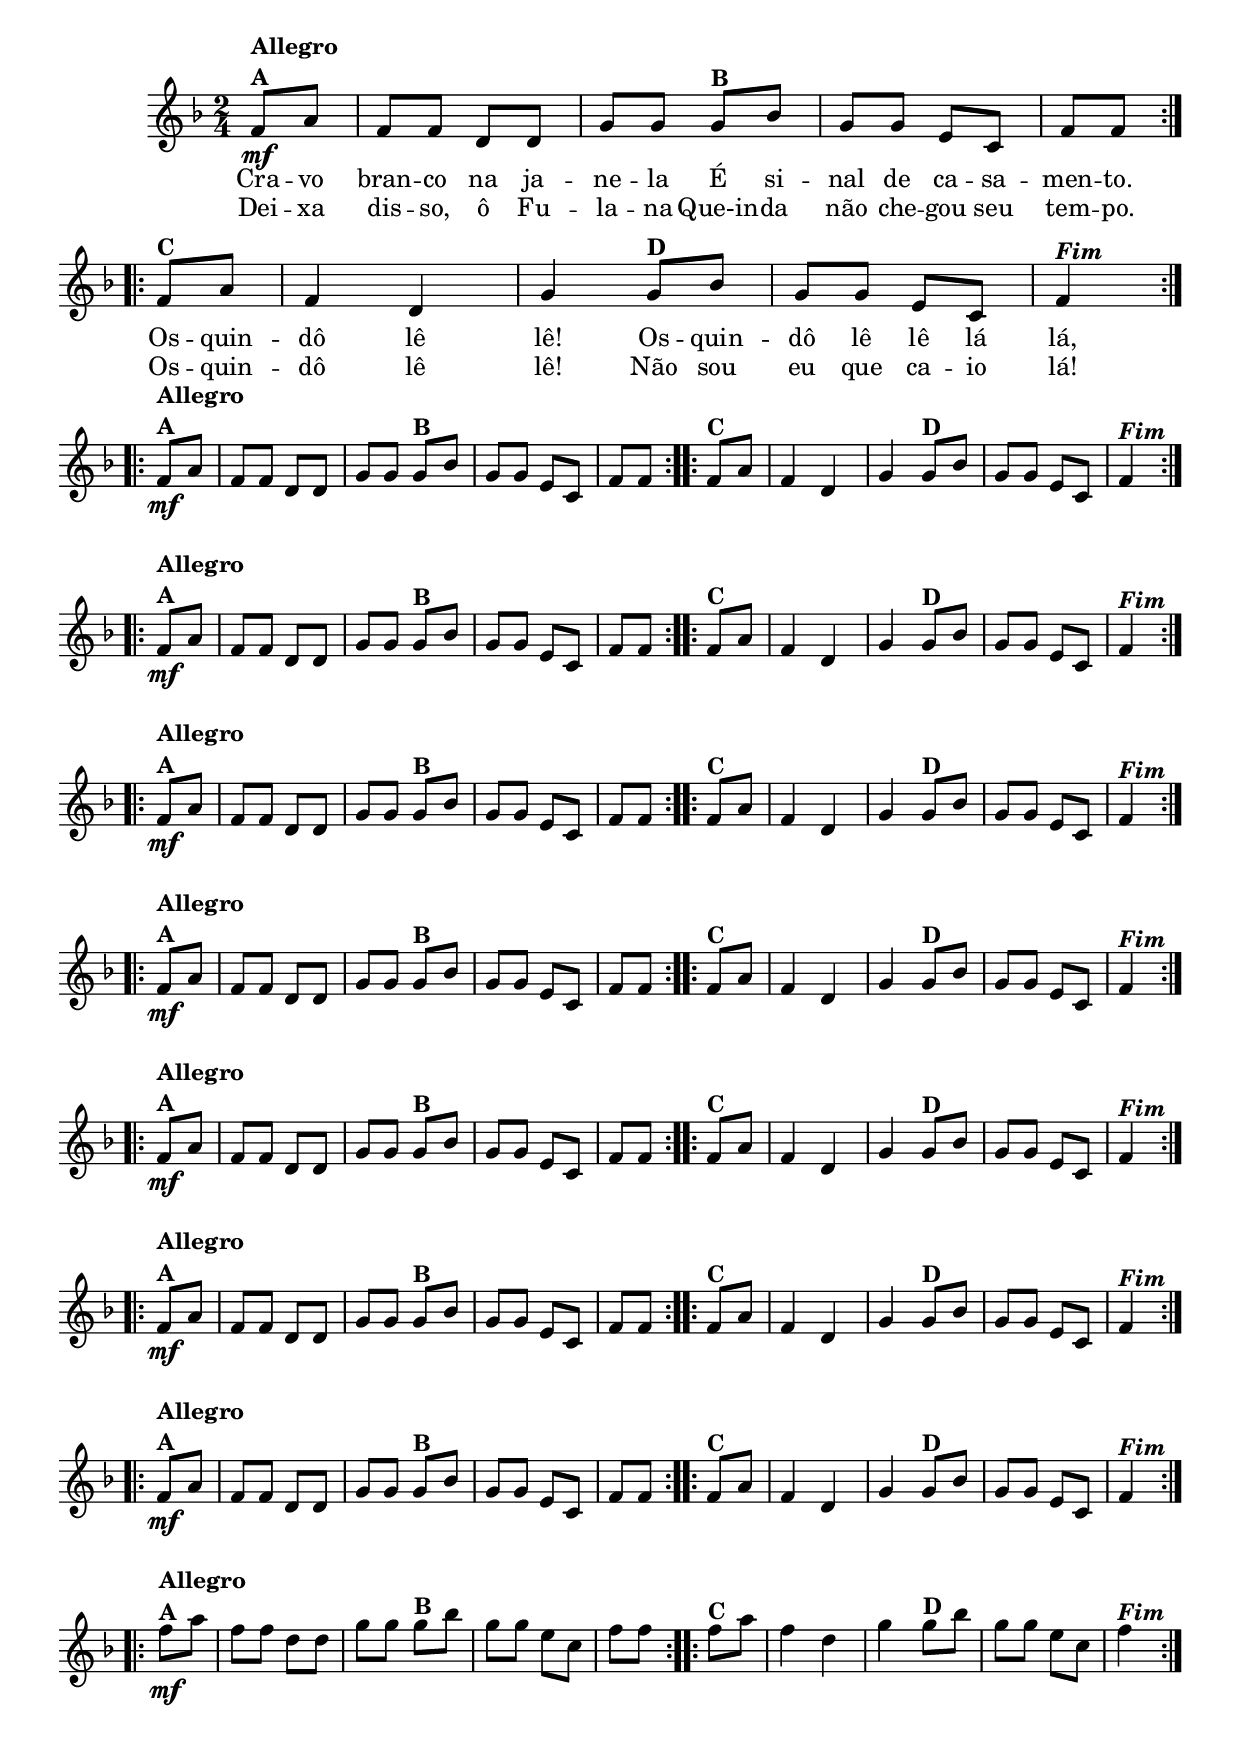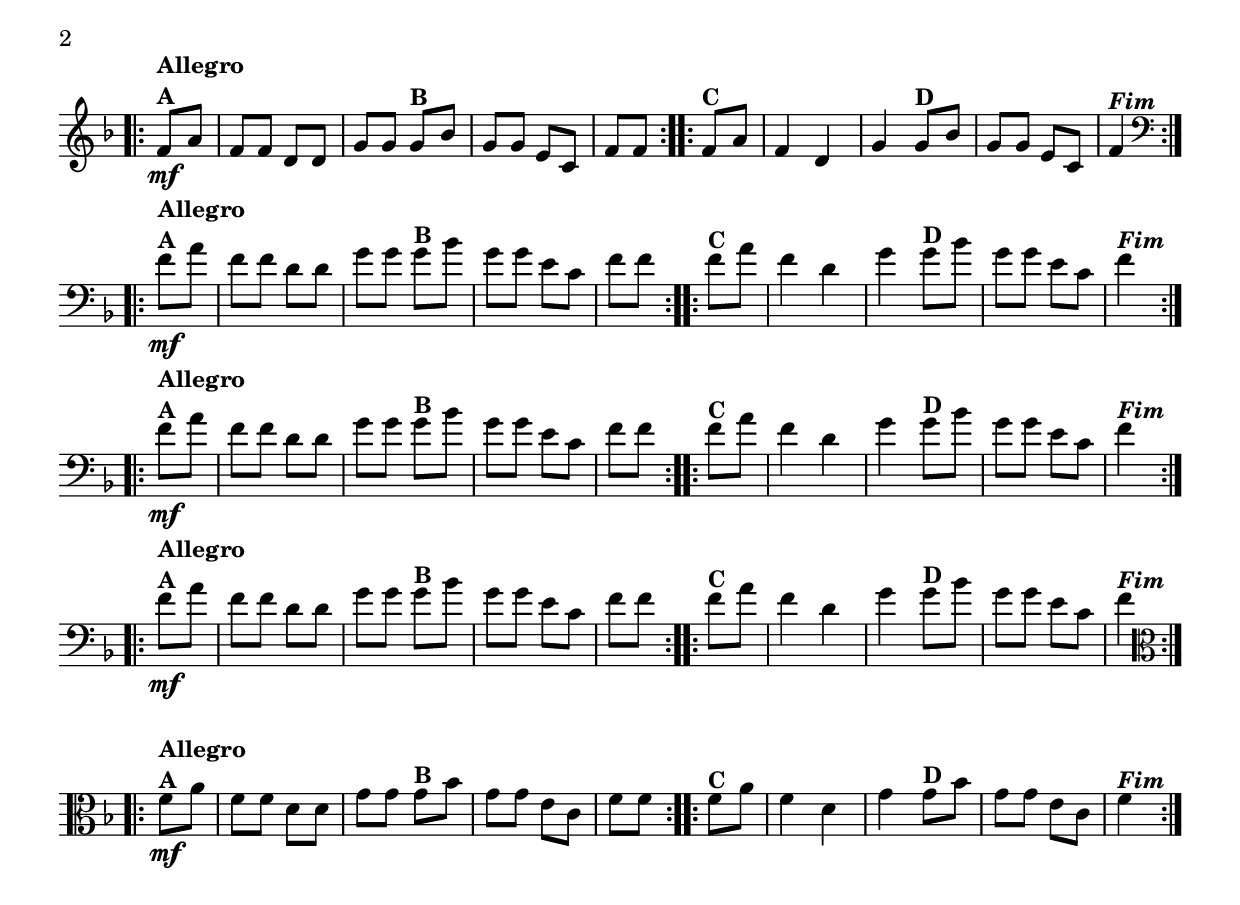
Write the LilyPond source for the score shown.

% -*- coding: utf-8 -*-

\version "2.16.0"

%%#(set-global-staff-size 16)

                                %\header {title = "Cravo branco na janela"}

<<
  \override Score.BarNumber #'transparent = ##t

  \context Voice = melody \relative c' {


    \override Staff.TimeSignature #'style = #'()
    \time 2/4
    \key f \major
    \partial 8*2

                                % CLARINETE

    \tag #'cl {

      \repeat volta 2 {
	f8\mf^\markup {\column {\bold {Allegro  A}}} a 
	f f d d g g 
	g8^\markup {\bold B} bes g g e c f f 


      }


      \context Voice = verse {

        \repeat volta 2 {
          f8^\markup {\bold C} a f4 d g
          g8^\markup {\bold D} bes g g e c f4^\markup  { \italic \bold Fim  }

	}
        \break

      }


    }

                                % FLAUTA

    \tag #'fl {

      \repeat volta 2 {
	f8\mf^\markup {\column {\bold {Allegro  A}}} a 
	f f d d g g 
	g8^\markup {\bold B} bes g g e c f f 


      }


      \context Voice = verse {

        \repeat volta 2 {
          f8^\markup {\bold C} a f4 d g
          g8^\markup {\bold D} bes g g e c f4^\markup  { \italic \bold Fim  }

	}
        \break

      }


    }

                                % OBOÉ

    \tag #'ob {

      \repeat volta 2 {
	f8\mf^\markup {\column {\bold {Allegro  A}}} a 
	f f d d g g 
	g8^\markup {\bold B} bes g g e c f f 


      }


      \context Voice = verse {

        \repeat volta 2 {
          f8^\markup {\bold C} a f4 d g
          g8^\markup {\bold D} bes g g e c f4^\markup  { \italic \bold Fim  }

	}
        \break

      }


    }

                                % SAX ALTO

    \tag #'saxa {

      \repeat volta 2 {
	f8\mf^\markup {\column {\bold {Allegro  A}}} a 
	f f d d g g 
	g8^\markup {\bold B} bes g g e c f f 


      }


      \context Voice = verse {

        \repeat volta 2 {
          f8^\markup {\bold C} a f4 d g
          g8^\markup {\bold D} bes g g e c f4^\markup  { \italic \bold Fim  }

	}
        \break

      }


    }

                                % SAX TENOR

    \tag #'saxt {

      \repeat volta 2 {
	f8\mf^\markup {\column {\bold {Allegro  A}}} a 
	f f d d g g 
	g8^\markup {\bold B} bes g g e c f f 


      }


      \context Voice = verse {

        \repeat volta 2 {
          f8^\markup {\bold C} a f4 d g
          g8^\markup {\bold D} bes g g e c f4^\markup  { \italic \bold Fim  }

	}
        \break

      }


    }

                                % SAX GENES

    \tag #'saxg {

      \repeat volta 2 {
	f8\mf^\markup {\column {\bold {Allegro  A}}} a 
	f f d d g g 
	g8^\markup {\bold B} bes g g e c f f 


      }


      \context Voice = verse {

        \repeat volta 2 {
          f8^\markup {\bold C} a f4 d g
          g8^\markup {\bold D} bes g g e c f4^\markup  { \italic \bold Fim  }

	}
        \break

      }


    }

                                % TROMPETE

    \tag #'tpt {

      \repeat volta 2 {
	f8\mf^\markup {\column {\bold {Allegro  A}}} a 
	f f d d g g 
	g8^\markup {\bold B} bes g g e c f f 


      }


      \context Voice = verse {

        \repeat volta 2 {
          f8^\markup {\bold C} a f4 d g
          g8^\markup {\bold D} bes g g e c f4^\markup  { \italic \bold Fim  }

	}
        \break

      }


    }

                                % TROMPA

    \tag #'tpa {

      \repeat volta 2 {
	f8\mf^\markup {\column {\bold {Allegro  A}}} a 
	f f d d g g 
	g8^\markup {\bold B} bes g g e c f f 


      }


      \context Voice = verse {

        \repeat volta 2 {
          f8^\markup {\bold C} a f4 d g
          g8^\markup {\bold D} bes g g e c f4^\markup  { \italic \bold Fim  }

	}
        \break

      }


    }
                                % TROMPA OP AGUDO

    \tag #'tpaopag {

      \repeat volta 2 {
	f'8\mf^\markup {\column {\bold {Allegro  A}}} a 
	f f d d g g 
	g8^\markup {\bold B} bes g g e c f f 


      }


      \context Voice = verse {

        \repeat volta 2 {
          f8^\markup {\bold C} a f4 d g
          g8^\markup {\bold D} bes g g e c f4^\markup  { \italic \bold Fim  }

	}
        \break

      }


    }

                                % TROMPA OP

    \tag #'tpaop {

      \repeat volta 2 {
	f,8\mf^\markup {\column {\bold {Allegro  A}}} a 
	f f d d g g 
	g8^\markup {\bold B} bes g g e c f f 


      }


      \context Voice = verse {

        \repeat volta 2 {
          f8^\markup {\bold C} a f4 d g
          g8^\markup {\bold D} bes g g e c f4^\markup  { \italic \bold Fim  }

	}
        \break

      }


    }

                                % TROMBONE

    \tag #'tbn {
      \clef bass

      \repeat volta 2 {
	f8\mf^\markup {\column {\bold {Allegro  A}}} a 
	f f d d g g 
	g8^\markup {\bold B} bes g g e c f f 


      }


      \context Voice = verse {

        \repeat volta 2 {
          f8^\markup {\bold C} a f4 d g
          g8^\markup {\bold D} bes g g e c f4^\markup  { \italic \bold Fim  }

	}
        \break

      }


    }

                                % TUBA MIB

    \tag #'tbamib {
      \clef bass

      \repeat volta 2 {
	f8\mf^\markup {\column {\bold {Allegro  A}}} a 
	f f d d g g 
	g8^\markup {\bold B} bes g g e c f f 


      }


      \context Voice = verse {

        \repeat volta 2 {
          f8^\markup {\bold C} a f4 d g
          g8^\markup {\bold D} bes g g e c f4^\markup  { \italic \bold Fim  }

	}
        \break

      }


    }

                                % TUBA SIB

    \tag #'tbasib {
      \clef bass

      \repeat volta 2 {
	f8\mf^\markup {\column {\bold {Allegro  A}}} a 
	f f d d g g 
	g8^\markup {\bold B} bes g g e c f f 


      }


      \context Voice = verse {

        \repeat volta 2 {
          f8^\markup {\bold C} a f4 d g
          g8^\markup {\bold D} bes g g e c f4^\markup  { \italic \bold Fim  }

	}
        \break

      }


    }

                                % VIOLA

    \tag #'vla {
      \clef alto

      \repeat volta 2 {
	f8\mf^\markup {\column {\bold {Allegro  A}}} a 
	f f d d g g 
	g8^\markup {\bold B} bes g g e c f f 


      }


      \context Voice = verse {

        \repeat volta 2 {
          f8^\markup {\bold C} a f4 d g
          g8^\markup {\bold D} bes g g e c f4^\markup  { \italic \bold Fim  }

	}
        \break

      }


    }




                                % FINAL


  }

  \lyricsto melody \context Lyrics = mainlyrics \lyricmode {
    
    Cra8 -- vo bran -- co na ja  -- ne -- la
    É si -- nal de ca  -- sa -- men -- to.
  }

  \lyricsto melody \context Lyrics = repeatlyrics \lyricmode {

    Dei -- xa dis8 -- so, ô Fu -- la -- na
    Que-in -- da não che -- gou seu tem -- po.
  }

  \lyricsto verse \context Lyrics = mainlyrics \lyricmode {

    
    Os8 -- quin -- dô4 lê lê!
    Os8 -- quin -- dô lê lê lá lá,4 
  }

  \lyricsto verse \context Lyrics = repeatlyrics \lyricmode {

    Os8 -- quin -- dô4 lê lê!
    Não8 sou eu que ca -- io lá!
    \break
  }
  
>>


